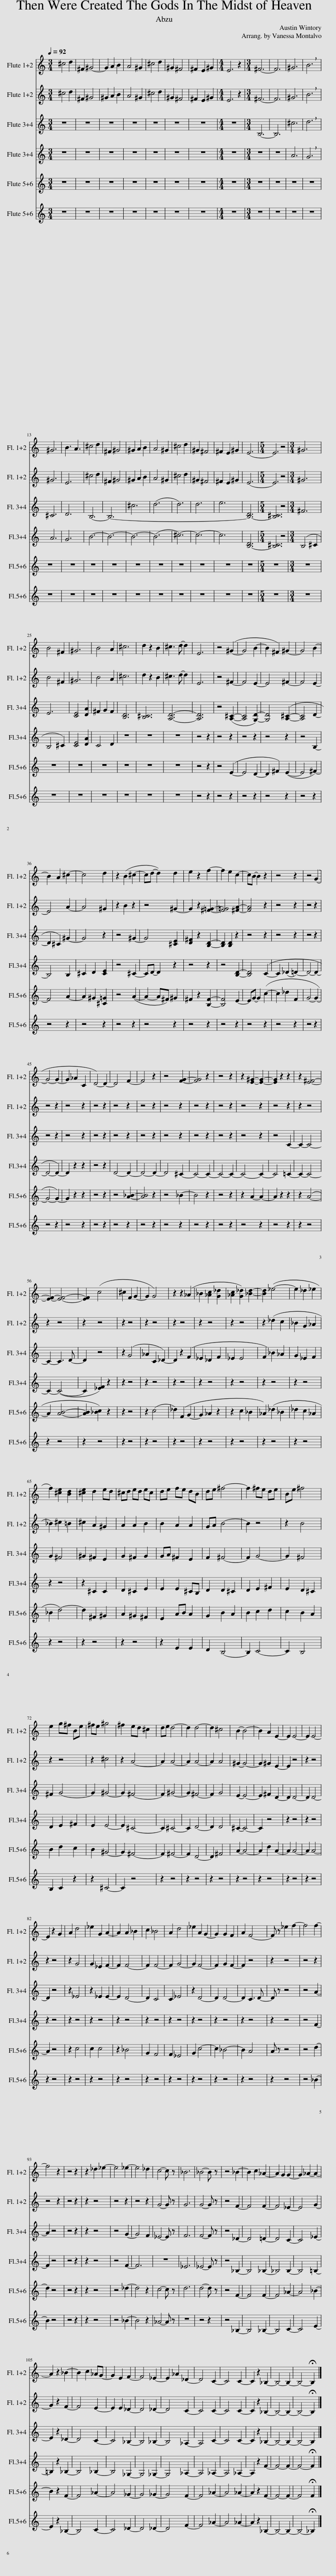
X:1
%%score 1 2 3 4 5 6
L:1/8
Q:1/4=92
M:3/4
I:linebreak $
K:C
V:1 treble
V:2 treble
V:3 treble
V:4 treble
V:5 treble
V:6 treble
V:1
 ^c4 d2 | ^F2 ^G4- | G2 A2 B2 | A4 ^G2 | ^c4 d2 | %5
 ^G2 ^F4 | ^F2 E2 ^G2 |[M:4/4] E6 z2 |[M:3/4] ^F6- | F6 | %10
 ^G6 | !breath!B6 |$ ^G6 | B3 A3 | ^c4 d2 | %15
 ^F2 ^G4 | ^G2 A2 B2 | A4 ^G2 | ^c4 d2 | ^G2 ^F4 | %20
 ^F2 E2 ^G2 | E6- |[M:5/4] E6 z4 |[M:3/4] ^G6 |$ B4 ^F2 | %25
 ^G6 | B4 A2 | ^c6 | d2 z2 B2 | ^c3 d- d2 | %30
 E6 | z4 (^G2- | G4 B2- | B2 ^F2) ^G2- | G4 B2- |$ %35
 B2 A2 ^c2- | c4 d2 | z2 (B2 ^c2- | cd- d2) d2 | e2 z2 f2- | %40
 f2 e2 c2- | cB- B2 z2 | z4 z2 | z4 (G2- |$ G4- G2- | %45
 G2 _A2 C2 | D4-) D2- | D4 F2- | F4 z2 | z4 [FG]2- | %50
 [FG]4 z2 | z4 z2 | z2 [E^G]2- [EG]2- | [EG]2 z2 z2 | z2 [E^F]4- |$ %55
 [EF]2- [EF]4- | [EF]2 (c4 | ^c2 F2 G2- | G2 G4) | z2 z2 (_A2 | %60
 _B2 [_Ac]2 [G_d]2 | [_Ac]2 [G_d]2) [_Bd]2- | [Bd]2 (_e4- | e2 _d2 _e2 |$ f2) [^ce]2 [Bd]2 | %65
 [^ce]2 d2 ed | ^cd ed ec | de fe dB | de ^f4- | f2 ^fe de | %70
 Be ^f4 |$ e2 g^f Be | ^fe ^g4 | ^f2 ed ^c2 | de d4- | %75
 d2 d4- | d2 ^c4 | B2- B4- | B2 A2 E2- | E2 E4- | %80
 E2 E4- |$ E2 z2 G2 | A2 d4 | _e2 G2 A2- | A2 A2 _B2 | %85
 c2 _B4 | A2 d4 | _e2 A2 G2- | G2 G2 F2 | A2 F4- | %90
 F z _e2 f2- | f4 f2- |$ f4 z2 | z4 z2 | z2 _d2 _e2- | %95
 e4 _e2- | e4 _d2 | c4- c z | _B6 | _B4- B z | %100
 z4 _B2- | B2 c2 _A2- | A2 G2 G2- | G2 _A2- A2- |$ A2 z2 _B2- | %105
 B2 c2 _AG- | G2 E2 F2- | F4 _E2- | E2 _A2 _D2- | D4 C2- | %110
 C4 C2- | C2 z2 _B,2- | B,4- B,2- | B,4- !fermata!B,2 |] %114
V:2
 ^c4 d2 | ^F2 ^G4 | ^G2 A2 B2 | A4 ^G2 | ^c4 d2 | %5
 ^G2 ^F4 | ^F2 E2 ^G2 |[M:4/4] E6 z2 |[M:3/4] ^F6- | F6 | %10
 ^G6 | !breath!B6 |$ ^G6 | E6 | ^c4 d2 | %15
 ^F2 ^G4 | ^G2 A2 B2 | A4 ^G2 | ^c4 d2 | ^G2 ^F4 | %20
 ^F2 E2 ^G2 | E6- |[M:5/4] E6 z4 |[M:3/4] ^G6 |$ B4 ^F2 | %25
 ^G6 | B4 A2 | ^c6 | d2 z2 B2 | ^c3 d- d2 | %30
 E6 | z4 ^F2- | F4 E2- | E4 ^F2- | F4 E2- |$ %35
 E4 A2- | A4 ^G2 | z2 B2 z2 | z4 ^G2- | G2 z2 [^F=G]2- | %40
 [F=G]4 [^FA]2- | [FA]4 z2 | z4 z2 | z4 z2 |$ z4 z2 | %45
 z4 z2 | z4 z2 | z4 z2 | z4 z2 | z4 z2 | %50
 z4 z2 | z4 z2 | z4 z2 | z4 z2 | z2 z4 |$ %55
 z2 z4 | z2 z4 | z2 z4 | z2 z4 | z2 z4 | %60
 z2 z4 | z2 z4 | z2 (_d2 c2 | _B2 G2 _A2 |$ _B2) ^c2 =B2 | %65
 ^c2 A2 ^G2 | A2 A2 B2 | B2 A2 A2 | GA B4- | B2 z4 | %70
 z2 B4 |$ z2 z4 | z2 ^c4 | z2 A4- | A2 A4- | %75
 A2 A4- | A2 A4 | ^G2- G4- | G2 ^G2 E2- | E2 z4 | %80
 z2 z4 |$ z2 z4 | z2 G4 | G2 _E2 F2- | F2 F4- | %85
 F2 F4- | F2 G4- | G2 F4- | F2 G2 F2- | F2 z4 | %90
 z2 z4 | z4 z2 |$ z4 z2 | z4 z2 | z2 z4 | %95
 z4 z2 | z4 z2 | G4- G z | G6 | G4- G z | %100
 z4 F2- | F4 F2- | F4 _E2- | E4 G2- |$ G2 z2 F2- | %105
 F4 E2- | E2 E2 _D2- | D4 _D2- | D4 C2- | C4 C2- | %110
 C4 C2- | C2 z2 _B,2- | B,4- B,2- | B,4- !fermata!B,2 |] %114
V:3
 z6 | z6 | z6 | z6 | z6 | %5
 z6 | z6 |[M:4/4] z8 |[M:3/4] B,6- | B,6 | %10
 ^c6 | !breath!d6 |$ ^C6 | D6 | B,6- | %15
 B,6- | ^c6 | (d6 | d6) | d6 | %20
 e6 | [B,-D]6 |[M:5/4] [B,^C]6 z4 |[M:3/4] ^F6 |$ E6 | %25
 [CE]4 [DA]2 | ^F2 G2 F2 | [B,D]6 | [B,^C]6 | [A,D]6- | %30
 [A,D]6 | z4 ([A,^C]2- | [A,C]4 [G,D]2-) | [G,D]4 ([A,^C]2- | [A,C]4 D2- |$ %35
 D2 ^C2) ^G2- | G4 z2 | z4 ^G2- | G4 [^CE]2 | [D^F]2 z2 [B,D]2- | %40
 [B,D]2 [B,D]2 z2 | z4 z2 | z4 z2 | z4 z2 |$ z4 z2 | %45
 z4 z2 | z4 z2 | z4 z2 | z4 z2 | z4 z2 | %50
 z4 z2 | z4 z2 | z4 z2 | z4 C2- | C2- C4- |$ %55
 C2- C3 D- | D2 z4 | z2 (G4 | _A2 C2 _D2-) | D2 z2 (F2 | %60
 _E2 _D2 F2 | _E2 E4 | F2) _B2 _A2 | G2 _E2 F2 |$ G2 ^F4 | %65
 ^G2 ^F2 E2 | G2 ^F2 G2 | GA ^F2 E2 | F2 ^F4- | F2 G4- | %70
 G2 ^F4 |$ ^F2 G4- | G2 ^G4- | G2 ^F4- | F2 ^G4- | %75
 G2 ^F4- | F2 G4 | E2- E4- | E2 ^F2 D2- | D2 D4- | %80
 D2 D4- |$ D2 z4 | z2 _E4 | z2 _E2 E2- | E2 D4- | %85
 D2 C4 | C2 _E4 | z2 D4- | D2 D4- | D2 C3 D- | %90
 D z z4 | z4 A2- |$ A2 z4 | z4 z2 | z2 z4 | %95
 z4 G2- | G4 F2 | _E4- E z | F6 | F4- F z | %100
 z4 _D2- | D4 =D2- | D4 C2- | C4 _E2- |$ E2 z2 _D2- | %105
 D4 C2- | C4 _B,2- | B,4 _B,2- | B,4 _A,2- | A,4 C2- | %110
 C4 C2- | C2 z2 _B,2- | B,4- B,2- | B,4- B,2 |] %114
V:4
 z6 | z6 | z6 | z6 | z6 | %5
 z6 | z6 |[M:4/4] z8 |[M:3/4] z6 | z6 | %10
 A6 | !breath!G6 |$ A6 | G6 | B6- | %15
 B6- | B6- | (B6 | ^c6-) | c6- | %20
 c6 | [B,-D]6 |[M:5/4] [B,^C]6 z4 |[M:3/4] (B,4 ^C2 |$ B,4 ^C2) | %25
 [CE]4 [DA]2 | C4 D2 | z6 | z6 | z6 | %30
 z4 z2 | z4 z2 | z4 z2 | z4 z2 | z4 B,2- |$ %35
 B,4 B,2 | ^C2 D2 [CE]2 | z4 ^C2- | CD- D2 z2 | z4 z2 | %40
 z4 [B,D]2- | [B,D]4 (C2- | C2 (_D2 =D2-) | D4- D2- |$ D4- D2-) | %45
 D2 z2 z2 | z4 z2 | D4- D2- | D4- D2- | D4 ^C2- | %50
 C4- C2- | C4- C2- | C4- C2- | C4 =C2- | C2- C4- |$ %55
 C2- (C4- | C2 [_EF]2) z2 | z2 z4 | z2 z4 | z2 z4 | %60
 z2 z4 | z2 z4 | z2 z4 | z2 z4 |$ z2 z4 | %65
 z2 ^C2 C2 | D2 ^C2 E2 | E2 E2 ^CB, | D2 D2 ^C2 | D2 E2 ^F2 | %70
 E2 D2 ^C2 |$ D2 E2 ^F2 | E2 E4- | E2 ^C4- | C2 ^C4- | %75
 C2 D4- | D2 D4 | ^C2- C4- | C2 z4 | z2 z4 | %80
 z2 z4 |$ z2 z4 | z2 z4 | z2 z4 | z2 z4 | %85
 z2 z4 | z2 z4 | z2 z4 | z2 z4 | z2 z4 | %90
 z2 z4 | z4 F2- |$ F2 z4 | z4 z2 | z2 z4 | %95
 z4 F2- | F6 | z6 | _E6 | _E4- E z | %100
 z4 _B,2- | B,4 _B,2- | _B,4 B,2- | B,4 =B,2- |$ =B,2 z2 _B,2- | %105
 B,4 _B,2- | B,4 _G,2- | G,4 _G,2- | G,4 _A,2- | A,4 _A,2- | %110
 A,4 _A,2- | A,2 z2 F2- | F4- F2- | F4- !fermata!F2 |] %114
V:5
 z6 | z6 | z6 | z6 | z6 | %5
 z6 | z6 |[M:4/4] z8 |[M:3/4] z6 | z6 | %10
 z6 | z6 |$ z6 | z6 | z6 | %15
 z6 | z6 | z6 | z6 | z6 | %20
 z6 | z6 |[M:5/4] z10 |[M:3/4] z6 |$ z6 | %25
 z6 | z6 | z6 | z6 | z6 | %30
 z4 z2 | z4 (E2- | E4 D2- | D2 ^F2) (E2- | E4 ^F2-) |$ %35
 F4 A2- | A2 ^G2 [^C=G]2 | z4 (A2- | A2- A^F) ^G2 | ^F2 z2 [B,F]2- | %40
 [B,F]4 E2- | EG- G2 (c2- | c2 _d2 F2 | G4- G2- |$ G4- G2-) | %45
 G2 z2 z2 | z4 z2 | z4 [A_B]2- | [AB]4 z2 | z4 _B2- | %50
 B4 z2 | z4 z2 | z2 A2- A2- | A2 z2 z2 | z2 (A4- |$ %55
 A2 [AB]4- | [AB]2 [_Bc]2) z2 | z2 z4 | z2 (c4 | _d2) (F2 G2- | %60
 G2 _A2 z2 | z2 c2 _B2 | _A2) (_d2 _B2 | _d2 c2 _A2 |$ _B2 d4-) | %65
 d2 ^F2 ^G2 | A2 ^G2 ^F2 | E2 AB A2 | G2 B2 A2 | B2 c2 d2 | %70
 c2 B2 A2 |$ B2 d2 c2 | B2 ^G4- | G2 ^F4- | F2 ^F4- | %75
 F2 D4- | D2 ^F4 | A2- A4- | A2 d2 A2- | A2 A4- | %80
 A2 A4- |$ A2 z4 | z2 c4 | c2 c4 | z2 _B4 | %85
 G2 F4 | F2 _E4 | G2 c4- | c2 _B4- | B2 A4 | %90
 A z z4 | z4 d2- |$ d2 z4 | z4 z2 | z2 z4 | %95
 z4 _d2- | d4 z2 | c4- c z | d6 | d4- d z | %100
 z4 F2- | F4 F2- | F4 _A2- | A4 _B2- |$ B2 z2 F2- | %105
 F4 _A2- | A4 _G2- | G4 _G2- | G4 F2- | F4 _A2- | %110
 A4 _A2- | A2 z2 F2- | F4- F2- | F4 !fermata!F2 |] %114
V:6
 z6 | z6 | z6 | z6 | z6 | %5
 z6 | z6 |[M:4/4] z8 |[M:3/4] z6 | z6 | %10
 z6 | z6 |$ z6 | z6 | z6 | %15
 z6 | z6 | z6 | z6 | z6 | %20
 z6 | z6 |[M:5/4] z10 |[M:3/4] z6 |$ z6 | %25
 z6 | z6 | z6 | z6 | z6 | %30
 z4 z2 | z4 z2 | z4 z2 | z4 z2 | z4 z2 |$ %35
 z4 z2 | z4 z2 | z4 z2 | z4 z2 | z4 z2 | %40
 z4 z2 | z4 z2 | z4 z2 | z4 z2 |$ z4 z2 | %45
 z4 z2 | z4 z2 | z4 z2 | z4 z2 | z4 z2 | %50
 z4 z2 | z4 z2 | z4 z2 | z4 z2 | z2 z4 |$ %55
 z2 z4 | z2 z4 | z2 z4 | z2 z4 | z2 z4 | %60
 z2 z4 | z2 z4 | z2 z4 | z2 z4 |$ z2 z4 | %65
 z2 z4 | z2 z4 | z2 E2 E2 | D2 B,4- | B,2 C4- | %70
 C2 B,4 |$ B,2 C2 z2 | z2 ^C4- | C2 z4 | z2 z4 | %75
 z2 z4 | z2 z4 | z2 z4 | z2 z4 | z2 z4 | %80
 z2 z4 |$ z2 z4 | z2 z4 | z2 z4 | z2 z4 | %85
 z2 z4 | z2 z4 | z2 z4 | z2 z4 | z2 z4 | %90
 z2 z4 | z4 _B2- |$ B2 z4 | z4 z2 | z2 z4 | %95
 z4 _B2- | B4 z2 | _A4- A z | z6 | z4 z2 | %100
 z4 _B,2- | B,4 _B,2- | B,4 C2- | C4 E2- |$ E2 z2 _B,2- | %105
 B,4 C2- | C4 _D2- | D4 _D2- | D4 F2- | F4 _A2- | %110
 A4 _A2- | A2 z2 _B,2- | B,4- B,2- | B,4- !fermata!_B,2 |] %114
